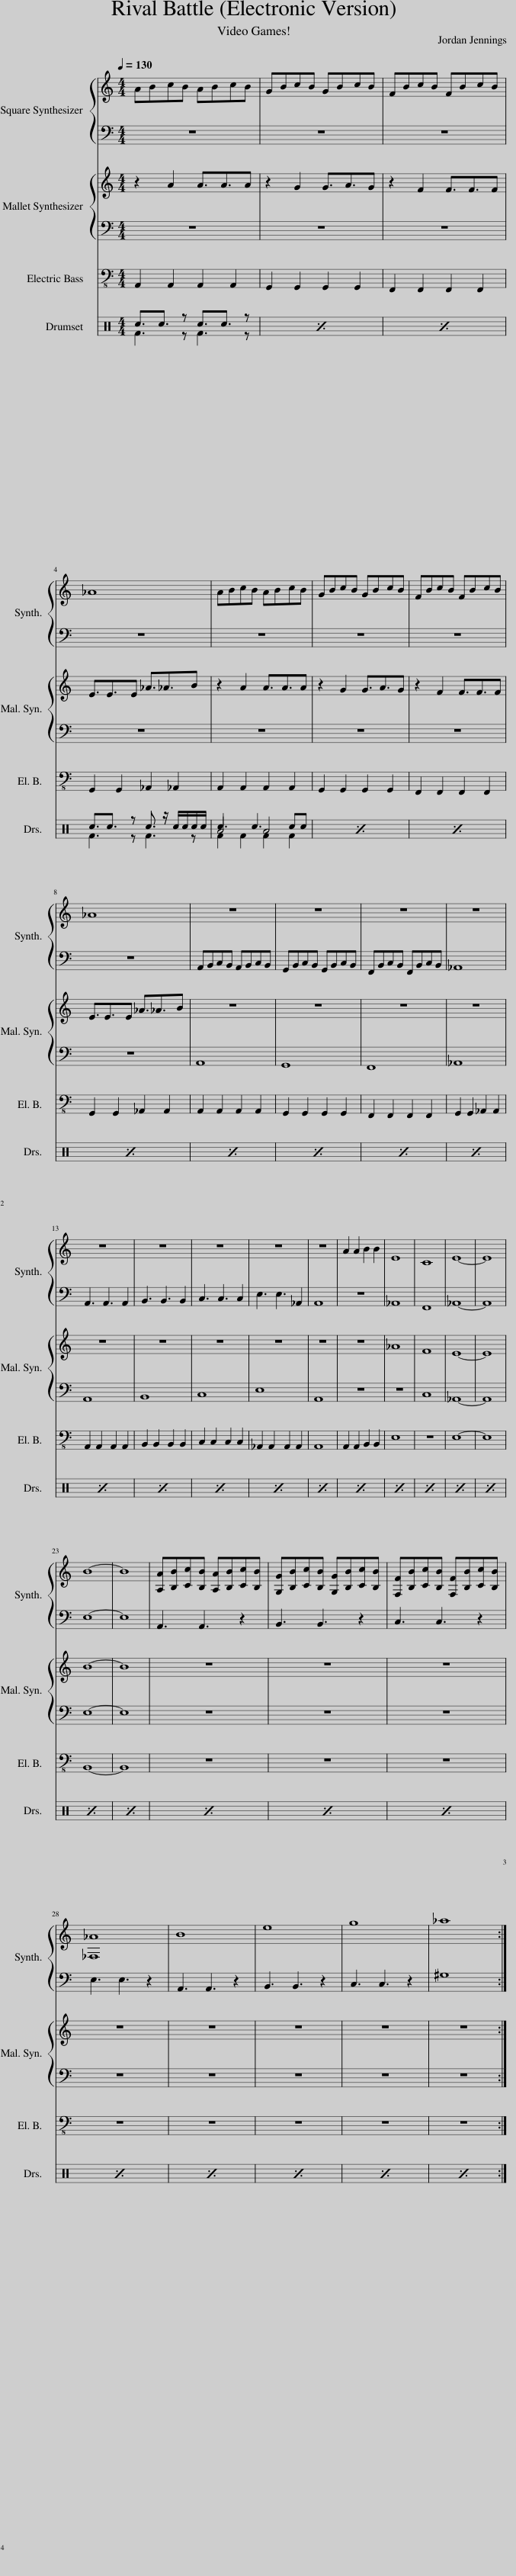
X:1
%%score { 1 | 2 } { 3 | 4 } 5 ( 6 7 8 )
L:1/8
Q:1/4=130
M:4/4
I:linebreak $
K:C
V:1 treble
V:2 bass
V:3 treble
V:4 bass
V:5 bass-8
V:6 perc
K:none
V:7 perc
K:none
V:8 perc
K:none
V:1
 ABcB ABcB | GBcB GBcB | FBcB FBcB |$ _A8 | ABcB ABcB | %5
 GBcB GBcB | FBcB FBcB |$ _A8 | z8 | z8 | %10
 z8 | z8 |$ z8 | z8 | z8 | %15
 z8 | z8 | A2 A2 B2 B2 | E8 | C8 | %20
 E8- | E8 |$ B8- | B8 | [A,A][B,B][Cc][B,B] [A,A][B,B][Cc][B,B] | %25
 [G,G][B,B][Cc][B,B] [G,G][B,B][Cc][B,B] | [F,F][B,B][Cc][B,B] [F,F][B,B][Cc][B,B] |$ [_F,_A]8 | B8 | e8 | %30
 g8 | _a8 :| %32
V:2
 z8 | z8 | z8 |$ z8 | z8 | %5
 z8 | z8 |$ z8 | A,,B,,C,B,, A,,B,,C,B,, | G,,B,,C,B,, G,,B,,C,B,, | %10
 F,,B,,C,B,, F,,B,,C,B,, | _A,,8 |$ A,,3 A,,3 A,,2 | B,,3 B,,3 B,,2 | C,3 C,3 C,2 | %15
 E,3 E,3 _A,,2 | A,,8 | z8 | _A,,8 | F,,8 | %20
 _A,,8- | A,,8 |$ E,8- | E,8 | A,,3 A,,3 z2 | %25
 B,,3 B,,3 z2 | C,3 C,3 z2 |$ E,3 E,3 z2 | A,,3 A,,3 z2 | B,,3 B,,3 z2 | %30
 C,3 C,3 z2 | ^G,8 :| %32
V:3
 z2 A2 A3/2A3/2A | z2 G2 G3/2A3/2G | z2 F2 F3/2F3/2F |$ E3/2E3/2E _A3/2_A3/2B | z2 A2 A3/2A3/2A | %5
 z2 G2 G3/2A3/2G | z2 F2 F3/2F3/2F |$ E3/2E3/2E _A3/2_A3/2B | z8 | z8 | %10
 z8 | z8 |$ z8 | z8 | z8 | %15
 z8 | z8 | z8 | _A8 | F8 | %20
 E8- | E8 |$ B8- | B8 | z8 | %25
 z8 | z8 |$ z8 | z8 | z8 | %30
 z8 | z8 :| %32
V:4
 z8 | z8 | z8 |$ z8 | z8 | %5
 z8 | z8 |$ z8 | A,,8 | G,,8 | %10
 F,,8 | _A,,8 |$ A,,8 | B,,8 | C,8 | %15
 E,8 | A,,8 | z8 | z8 | C,8 | %20
 _A,,8- | A,,8 |$ E,8- | E,8 | z8 | %25
 z8 | z8 |$ z8 | z8 | z8 | %30
 z8 | z8 :| %32
V:5
 A,,2 A,,2 A,,2 A,,2 | G,,2 G,,2 G,,2 G,,2 | F,,2 F,,2 F,,2 F,,2 |$ G,,2 G,,2 _A,,2 _A,,2 | A,,2 A,,2 A,,2 A,,2 | %5
 G,,2 G,,2 G,,2 G,,2 | F,,2 F,,2 F,,2 F,,2 |$ G,,2 G,,2 _A,,2 A,,2 | A,,2 A,,2 A,,2 A,,2 | G,,2 G,,2 G,,2 G,,2 | %10
 F,,2 F,,2 F,,2 F,,2 | G,,2 G,,2 _A,,2 A,,2 |$ A,,2 A,,2 A,,2 A,,2 | B,,2 B,,2 B,,2 B,,2 | C,2 C,2 C,2 C,2 | %15
 _A,,2 A,,2 A,,2 A,,2 | A,,8 | A,,2 A,,2 B,,2 B,,2 | E,8 | z8 | %20
 E,8- | E,8 |$ B,,8- | B,,8 | z8 | %25
 z8 | z8 |$ z8 | z8 | z8 | %30
 z8 | z8 :| %32
V:6
 c3/2c3/2 z c3/2c3/2 z | x8 | x8 |$ c3/2c3/2 z c3/2 z/ c/c/c/c/ | c3 c3 cc | %5
 x8 | x8 |$ x8 | x8 | x8 | %10
 x8 | x8 |$ x8 | x8 | x8 | %15
 x8 | x8 | x8 | x8 | x8 | %20
 x8 | x8 |$ x8 | x8 | x8 | %25
 x8 | x8 |$ x8 | x8 | x8 | %30
 x8 | x8 :| %32
V:7
 F3 z F3 z | x8 | x8 |$ F3 z F3 z | F2 F2 F2 F2 | %5
 x8 | x8 |$ x8 | x8 | x8 | %10
 x8 | x8 |$ x8 | x8 | x8 | %15
 x8 | x8 | x8 | x8 | x8 | %20
 x8 | x8 |$ x8 | x8 | x8 | %25
 x8 | x8 |$ x8 | x8 | x8 | %30
 x8 | x8 :| %32
V:8
 x8 | x8 | x8 |$ x8 | A4 A4 | %5
 x8 | x8 |$ x8 | x8 | x8 | %10
 x8 | x8 |$ x8 | x8 | x8 | %15
 x8 | x8 | x8 | x8 | x8 | %20
 x8 | x8 |$ x8 | x8 | x8 | %25
 x8 | x8 |$ x8 | x8 | x8 | %30
 x8 | x8 :| %32
